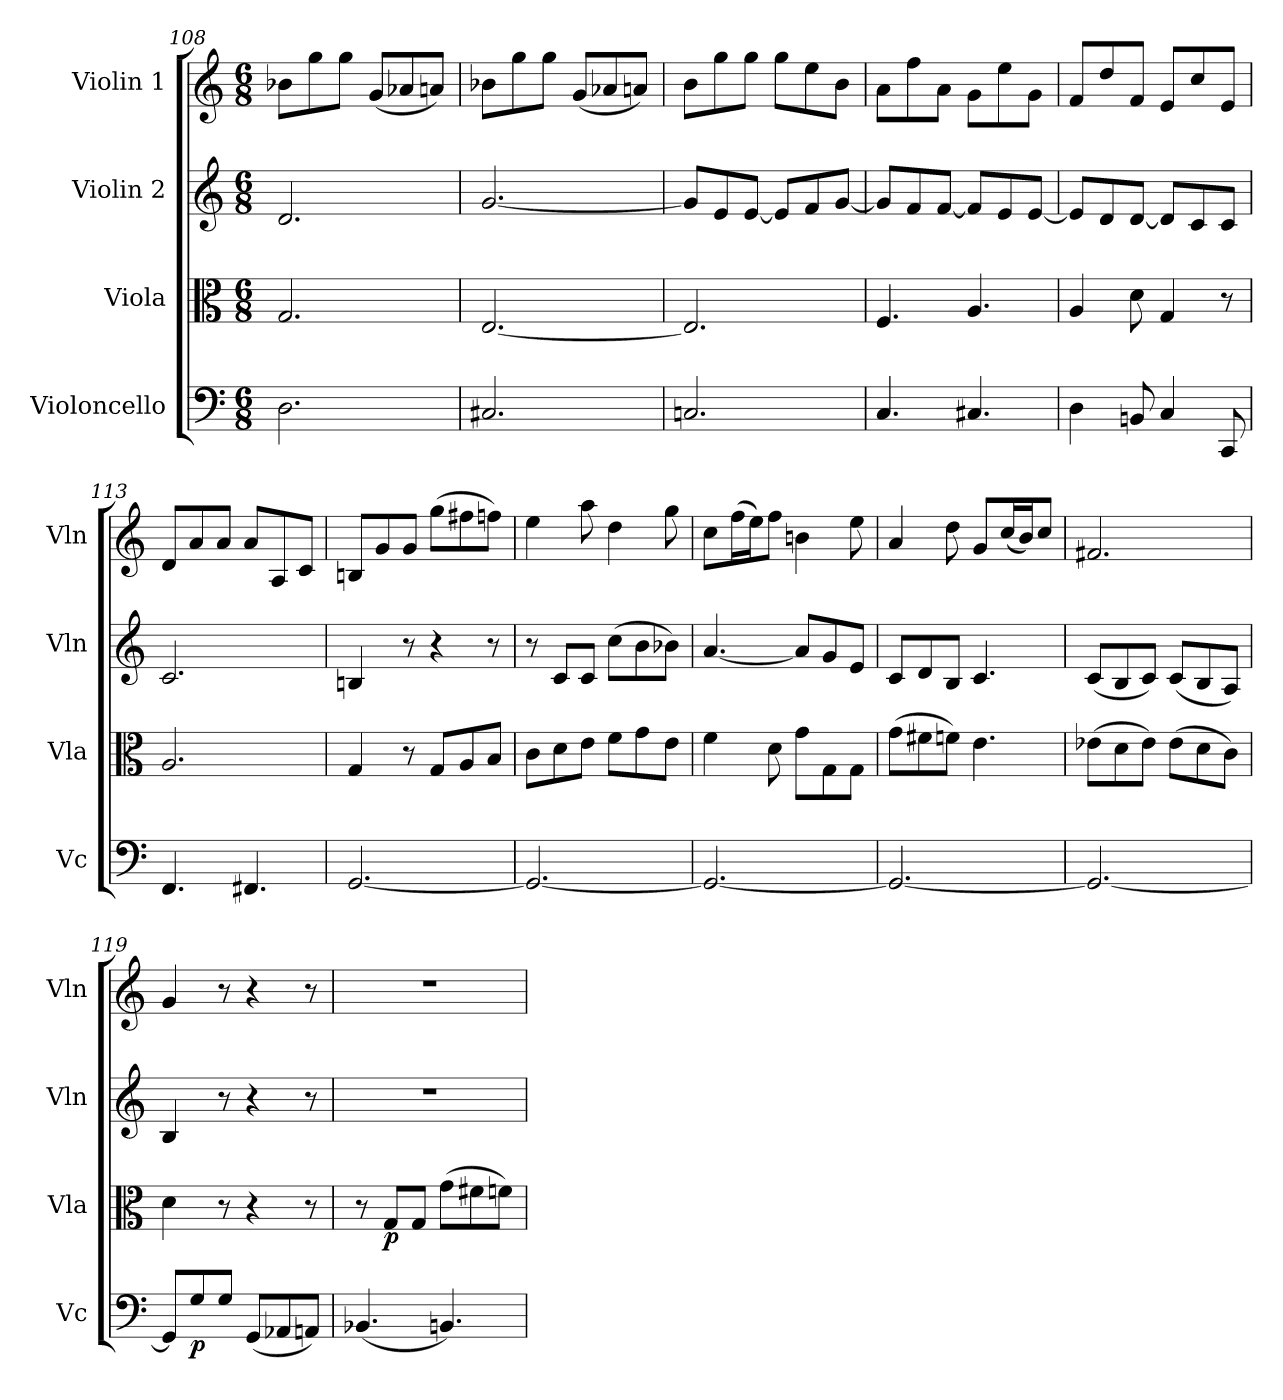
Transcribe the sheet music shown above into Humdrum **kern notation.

**kern	**dynam	**kern	**dynam	**kern	**kern
*part4	*part4	*part3	*part3	*part2	*part1
*staff4	*staff4	*staff3	*staff3	*staff2	*staff1
*I"Violoncello	*	*I"Viola	*	*I"Violin 2	*I"Violin 1
*I'Vc	*	*I'Vla	*	*I'Vln	*I'Vln
!!LO:LB:g=z
*clefF4	*	*clefC3	*	*clefG2	*clefG2
*k[]	*	*k[]	*	*k[]	*k[]
*M6/8	*	*M6/8	*	*M6/8	*M6/8
=108	=108	=108	=108	=108	=108
2.D\	.	2.G/	.	2.d/	8b-X\L
.	.	.	.	.	8gg\
.	.	.	.	.	8gg\J
.	.	.	.	.	(8g/L
.	.	.	.	.	8a-X/
.	.	.	.	.	8an/J)
=109	=109	=109	=109	=109	=109
2.C#X/	.	[2.E/	.	[2.g/	8b-X\L
.	.	.	.	.	8gg\
.	.	.	.	.	8gg\J
.	.	.	.	.	(8g/L
.	.	.	.	.	8a-X/
.	.	.	.	.	8an/J)
=110	=110	=110	=110	=110	=110
2.Cn/	.	2.E/]	.	8g/L]	8b\L
.	.	.	.	8e/	8gg\
.	.	.	.	[8e/J	8gg\J
.	.	.	.	8e/L]	8gg\L
.	.	.	.	8f/	8ee\
.	.	.	.	[8g/J	8b\J
=111	=111	=111	=111	=111	=111
4.C/	.	4.F/	.	8g/L]	8a\L
.	.	.	.	8f/	8ff\
.	.	.	.	[8f/J	8a\J
4.C#X/	.	4.A/	.	8f/L]	8g\L
.	.	.	.	8e/	8ee\
.	.	.	.	[8e/J	8g\J
=112	=112	=112	=112	=112	=112
4D\	.	4A/	.	8e/L]	8f/L
.	.	.	.	8d/	8dd/
8BBn/	.	8d\	.	[8d/J	8f/J
4C/	.	4G/	.	8d/L]	8e/L
.	.	.	.	8c/	8cc/
8CC/	.	8r	.	8c/J	8e/J
=113	=113	=113	=113	=113	=113
4.FF/	.	2.A/	.	2.c/	8d/L
.	.	.	.	.	8a/
.	.	.	.	.	8a/J
4.FF#X/	.	.	.	.	8a/L
.	.	.	.	.	8A/
.	.	.	.	.	8c/J
!!LO:LB:g=z
=114	=114	=114	=114	=114	=114
[2.GG/	.	4G/	.	4Bn/	8Bn/L
.	.	.	.	.	8g/
.	.	8r	.	8r	8g/J
.	.	8G/L	.	4r	(8gg\L
.	.	8A/	.	.	8ff#X\
.	.	8B/J	.	8r	8ffn\J)
!!LO:LB:g=z
=115	=115	=115	=115	=115	=115
2.GG/_	.	8c\L	.	8r	4ee\
.	.	8d\	.	8c/L	.
.	.	8e\J	.	8c/J	8aa\
.	.	8f\L	.	(8cc\L	4dd\
.	.	8g\	.	8b\	.
.	.	8e\J	.	8b-X\J)	8gg\
=116	=116	=116	=116	=116	=116
2.GG/_	.	4f\	.	[4.a/	8cc\L
.	.	.	.	.	(16ff\L
.	.	.	.	.	16ee\J)
.	.	8d\	.	.	8ff\J
.	.	8g\L	.	8a/L]	4bn\
.	.	8G\	.	8g/	.
.	.	8G\J	.	8e/J	8ee\
=117	=117	=117	=117	=117	=117
2.GG/_	.	(8g\L	.	8c/L	4a/
.	.	8f#X\	.	8d/	.
.	.	8fn\J)	.	8B/J	8dd\
.	.	4.e\	.	4.c/	8g/L
.	.	.	.	.	(16cc/L
.	.	.	.	.	16b/J)
.	.	.	.	.	8cc/J
=118	=118	=118	=118	=118	=118
2.GG/_	.	(8e-X\L	.	(8c/L	2.f#X/
.	.	8d\	.	8B/	.
.	.	8e-\J)	.	8c/J)	.
.	.	(8e-\L	.	(8c/L	.
.	.	8d\	.	8B/	.
.	.	8c\J)	.	8A/J)	.
=119	=119	=119	=119	=119	=119
8GG/L]	.	4d\	.	4B/	4g/
!	!LO:DY:b	!	!	!	!
8G/	p	.	.	.	.
8G/J	.	8r	.	8r	8r
(8GG/L	.	4r	.	4r	4r
8AA-X/	.	.	.	.	.
8AAn/J)	.	8r	.	8r	8r
=120	=120	=120	=120	=120	=120
(4.BB-X/	.	8r	.	2.r	2.r
!	!	!	!LO:DY:b	!	!
.	.	8G/L	p	.	.
.	.	8G/J	.	.	.
4.BBn/)	.	(8g\L	.	.	.
.	.	8f#X\	.	.	.
.	.	8fn\J)	.	.	.
=	=	=	=	=	=
*-	*-	*-	*-	*-	*-
